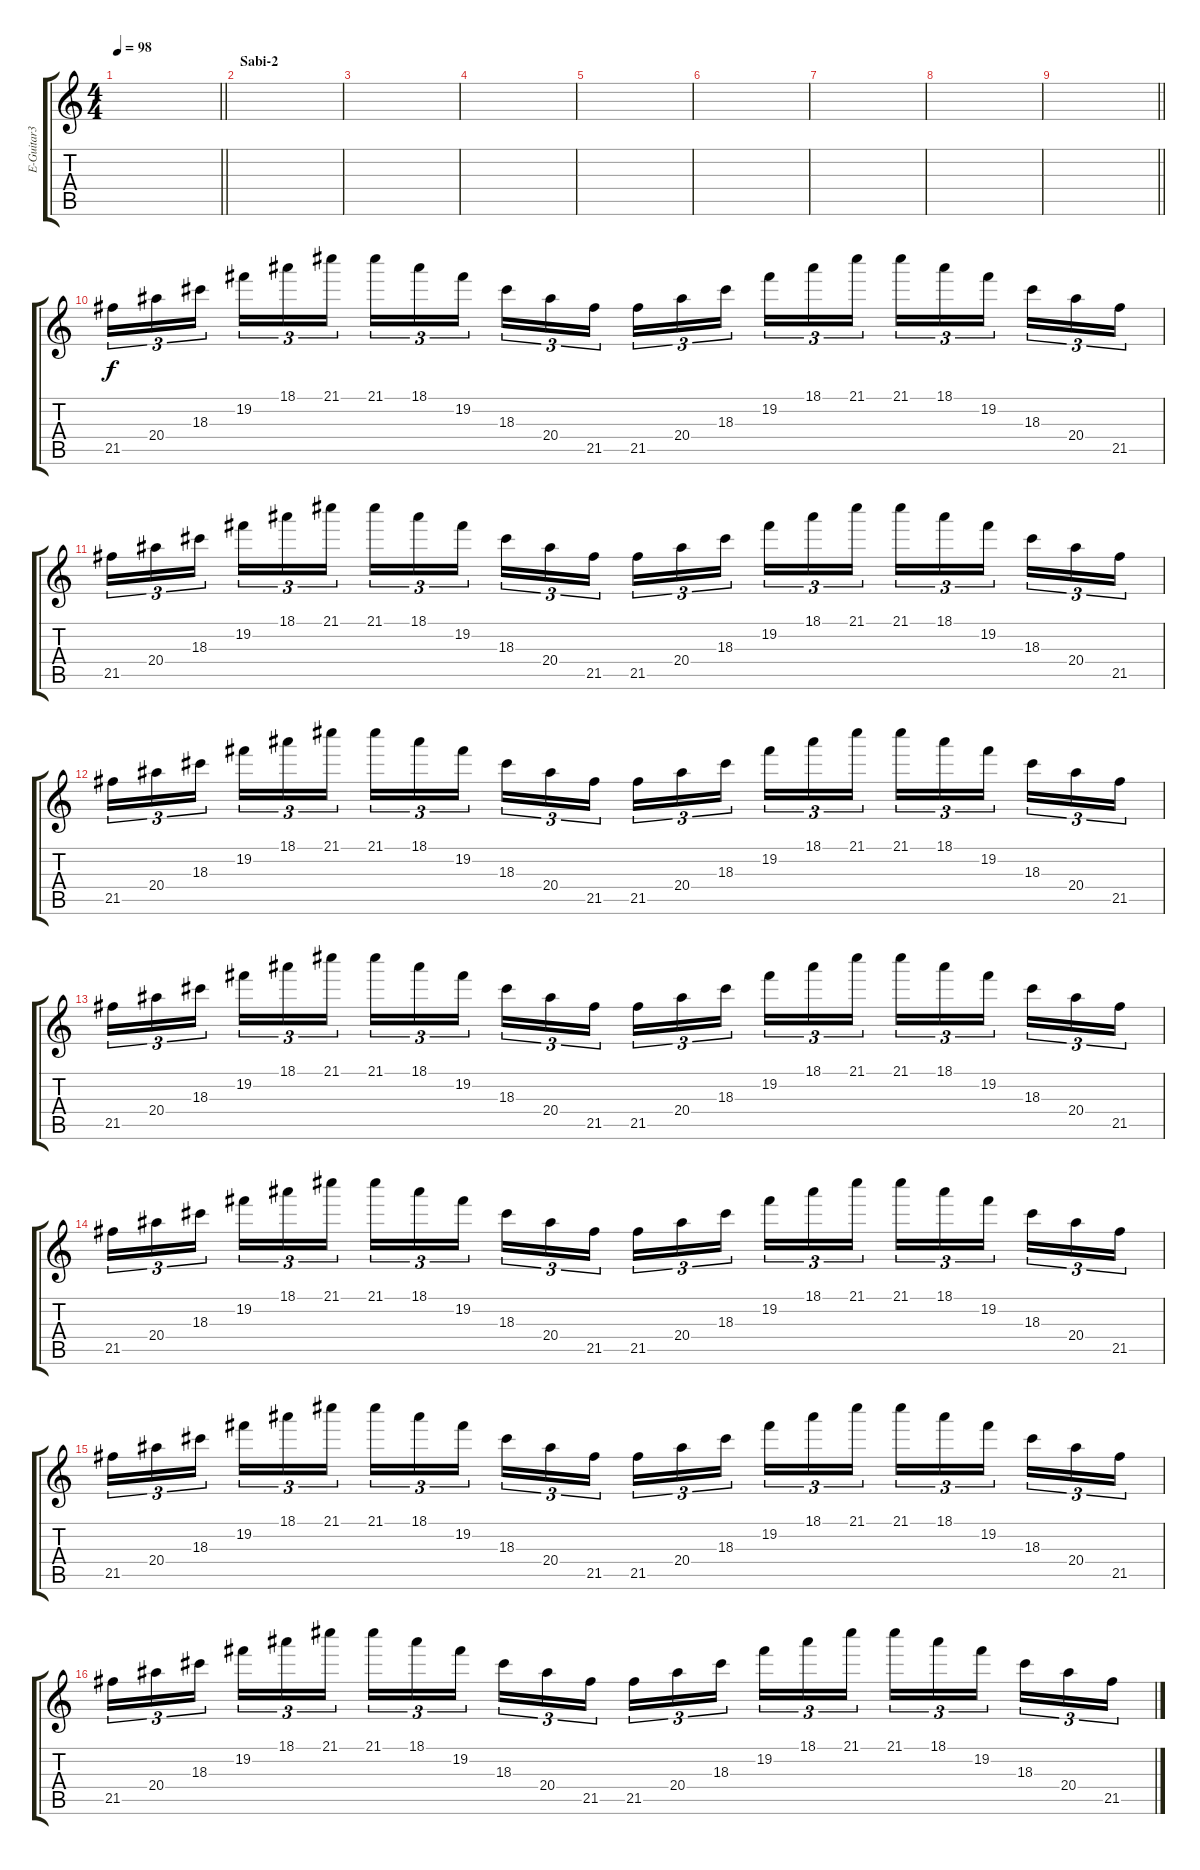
\track ("E-Guitar3" "E-Guitar3") {instrument distortionguitar}
\staff {score tabs}
\tuning (E4 B3 G3 D3 A2 E2) {hide}
\ts (4 4)
\tempo 98
\clef g2
\barLineRight lightlight
\ks c
|
\section ("" "Sabi-2")
|
|
|
|
|
|
|
\barLineRight lightlight
|
21.5.16{tu (3 2)} 20.4.16{tu (3 2)} 18.3.16{tu (3 2)} 19.2.16{tu (3 2)} 18.1.16{tu (3 2)} 21.1.16{tu (3 2)} 21.1.16{tu (3 2)} 18.1.16{tu (3 2)} 19.2.16{tu (3 2)} 18.3.16{tu (3 2)} 20.4.16{tu (3 2)} 21.5.16{tu (3 2)} 21.5.16{tu (3 2)} 20.4.16{tu (3 2)} 18.3.16{tu (3 2)} 19.2.16{tu (3 2)} 18.1.16{tu (3 2)} 21.1.16{tu (3 2)} 21.1.16{tu (3 2)} 18.1.16{tu (3 2)} 19.2.16{tu (3 2)} 18.3.16{tu (3 2)} 20.4.16{tu (3 2)} 21.5.16{tu (3 2)} |
21.5.16{tu (3 2)} 20.4.16{tu (3 2)} 18.3.16{tu (3 2)} 19.2.16{tu (3 2)} 18.1.16{tu (3 2)} 21.1.16{tu (3 2)} 21.1.16{tu (3 2)} 18.1.16{tu (3 2)} 19.2.16{tu (3 2)} 18.3.16{tu (3 2)} 20.4.16{tu (3 2)} 21.5.16{tu (3 2)} 21.5.16{tu (3 2)} 20.4.16{tu (3 2)} 18.3.16{tu (3 2)} 19.2.16{tu (3 2)} 18.1.16{tu (3 2)} 21.1.16{tu (3 2)} 21.1.16{tu (3 2)} 18.1.16{tu (3 2)} 19.2.16{tu (3 2)} 18.3.16{tu (3 2)} 20.4.16{tu (3 2)} 21.5.16{tu (3 2)} |
21.5.16{tu (3 2)} 20.4.16{tu (3 2)} 18.3.16{tu (3 2)} 19.2.16{tu (3 2)} 18.1.16{tu (3 2)} 21.1.16{tu (3 2)} 21.1.16{tu (3 2)} 18.1.16{tu (3 2)} 19.2.16{tu (3 2)} 18.3.16{tu (3 2)} 20.4.16{tu (3 2)} 21.5.16{tu (3 2)} 21.5.16{tu (3 2)} 20.4.16{tu (3 2)} 18.3.16{tu (3 2)} 19.2.16{tu (3 2)} 18.1.16{tu (3 2)} 21.1.16{tu (3 2)} 21.1.16{tu (3 2)} 18.1.16{tu (3 2)} 19.2.16{tu (3 2)} 18.3.16{tu (3 2)} 20.4.16{tu (3 2)} 21.5.16{tu (3 2)} |
21.5.16{tu (3 2)} 20.4.16{tu (3 2)} 18.3.16{tu (3 2)} 19.2.16{tu (3 2)} 18.1.16{tu (3 2)} 21.1.16{tu (3 2)} 21.1.16{tu (3 2)} 18.1.16{tu (3 2)} 19.2.16{tu (3 2)} 18.3.16{tu (3 2)} 20.4.16{tu (3 2)} 21.5.16{tu (3 2)} 21.5.16{tu (3 2)} 20.4.16{tu (3 2)} 18.3.16{tu (3 2)} 19.2.16{tu (3 2)} 18.1.16{tu (3 2)} 21.1.16{tu (3 2)} 21.1.16{tu (3 2)} 18.1.16{tu (3 2)} 19.2.16{tu (3 2)} 18.3.16{tu (3 2)} 20.4.16{tu (3 2)} 21.5.16{tu (3 2)} |
21.5.16{tu (3 2)} 20.4.16{tu (3 2)} 18.3.16{tu (3 2)} 19.2.16{tu (3 2)} 18.1.16{tu (3 2)} 21.1.16{tu (3 2)} 21.1.16{tu (3 2)} 18.1.16{tu (3 2)} 19.2.16{tu (3 2)} 18.3.16{tu (3 2)} 20.4.16{tu (3 2)} 21.5.16{tu (3 2)} 21.5.16{tu (3 2)} 20.4.16{tu (3 2)} 18.3.16{tu (3 2)} 19.2.16{tu (3 2)} 18.1.16{tu (3 2)} 21.1.16{tu (3 2)} 21.1.16{tu (3 2)} 18.1.16{tu (3 2)} 19.2.16{tu (3 2)} 18.3.16{tu (3 2)} 20.4.16{tu (3 2)} 21.5.16{tu (3 2)} |
21.5.16{tu (3 2)} 20.4.16{tu (3 2)} 18.3.16{tu (3 2)} 19.2.16{tu (3 2)} 18.1.16{tu (3 2)} 21.1.16{tu (3 2)} 21.1.16{tu (3 2)} 18.1.16{tu (3 2)} 19.2.16{tu (3 2)} 18.3.16{tu (3 2)} 20.4.16{tu (3 2)} 21.5.16{tu (3 2)} 21.5.16{tu (3 2)} 20.4.16{tu (3 2)} 18.3.16{tu (3 2)} 19.2.16{tu (3 2)} 18.1.16{tu (3 2)} 21.1.16{tu (3 2)} 21.1.16{tu (3 2)} 18.1.16{tu (3 2)} 19.2.16{tu (3 2)} 18.3.16{tu (3 2)} 20.4.16{tu (3 2)} 21.5.16{tu (3 2)} |
21.5.16{tu (3 2)} 20.4.16{tu (3 2)} 18.3.16{tu (3 2)} 19.2.16{tu (3 2)} 18.1.16{tu (3 2)} 21.1.16{tu (3 2)} 21.1.16{tu (3 2)} 18.1.16{tu (3 2)} 19.2.16{tu (3 2)} 18.3.16{tu (3 2)} 20.4.16{tu (3 2)} 21.5.16{tu (3 2)} 21.5.16{tu (3 2)} 20.4.16{tu (3 2)} 18.3.16{tu (3 2)} 19.2.16{tu (3 2)} 18.1.16{tu (3 2)} 21.1.16{tu (3 2)} 21.1.16{tu (3 2)} 18.1.16{tu (3 2)} 19.2.16{tu (3 2)} 18.3.16{tu (3 2)} 20.4.16{tu (3 2)} 21.5.16{tu (3 2)}
